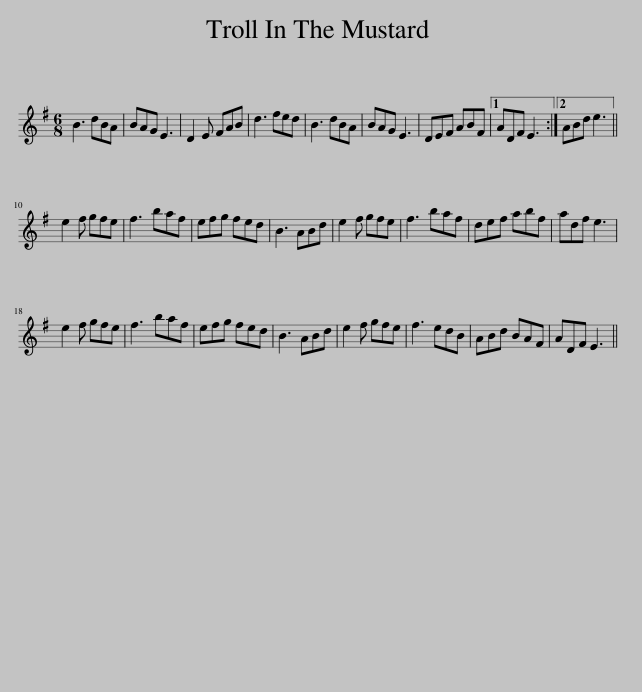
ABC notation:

X:1
L:1/8
M:6/8
I:linebreak $
K:Emin
V:1 treble
V:1
 B3 dBA | BAG E3 | D2 E FAB | d3 fed | B3 dBA | %5
 BAG E3 | DEF ABF |1 ADF E3 :|2 ABd e3 ||$ e2 f gfe | %10
 f3 baf | efg fed | B3 ABd | e2 f gfe | f3 baf | %15
 def abf | adf e3 |$ e2 f gfe | f3 baf | efg fed | %20
 B3 ABd | e2 f gfe | f3 edB | ABd BAF | ADF E3 || %25
